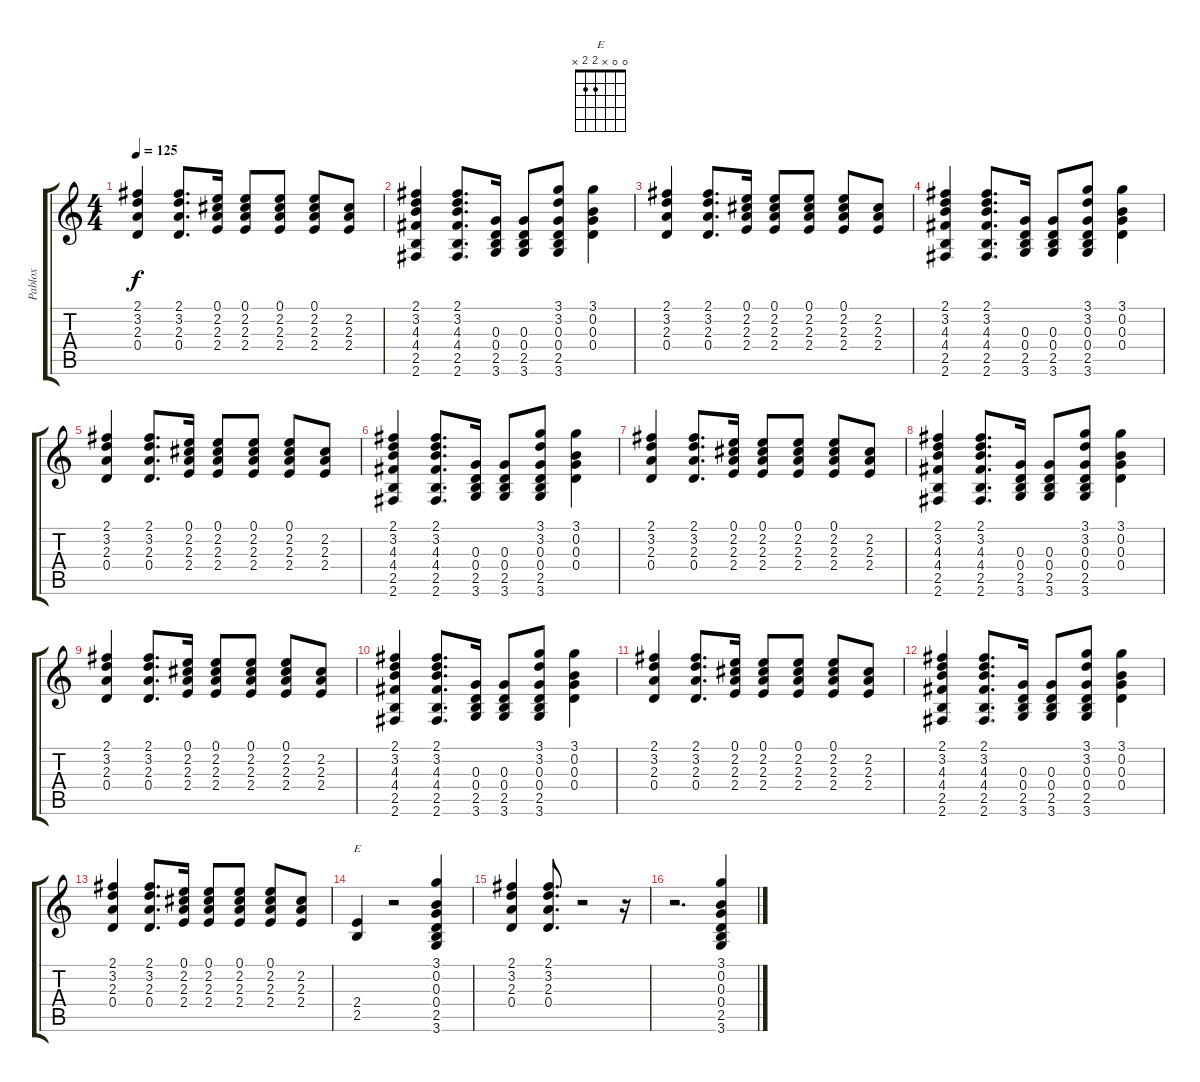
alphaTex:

\track ("Pablox" "Pablox") {instrument distortionguitar}
\staff {score tabs}
\tuning (E4 B3 G3 D3 A2 E2) {hide}
\chord ("E" 0 0 x 2 2 x)
\ts (4 4)
\tempo 125
\clef g2
\ks c
(2.1 3.2 2.3 0.4).4{dy f} (2.1 3.2 2.3 0.4).8{d} (0.1 2.2 2.3 2.4).16 (0.1 2.2 2.3 2.4).8 (0.1 2.2 2.3 2.4).8 (0.1 2.2 2.3 2.4).8 (2.2 2.3 2.4).8 |
(2.1 3.2 4.3 4.4 2.5 2.6).4 (2.1 3.2 4.3 4.4 2.5 2.6).8{d} (0.3 0.4 2.5 3.6).16 (0.3 0.4 2.5 3.6).8 (3.1 3.2 0.3 0.4 2.5 3.6).8 (3.1 0.2 0.3 0.4).4 |
(2.1 3.2 2.3 0.4).4 (2.1 3.2 2.3 0.4).8{d} (0.1 2.2 2.3 2.4).16 (0.1 2.2 2.3 2.4).8 (0.1 2.2 2.3 2.4).8 (0.1 2.2 2.3 2.4).8 (2.2 2.3 2.4).8 |
(2.1 3.2 4.3 4.4 2.5 2.6).4 (2.1 3.2 4.3 4.4 2.5 2.6).8{d} (0.3 0.4 2.5 3.6).16 (0.3 0.4 2.5 3.6).8 (3.1 3.2 0.3 0.4 2.5 3.6).8 (3.1 0.2 0.3 0.4).4 |
(2.1 3.2 2.3 0.4).4 (2.1 3.2 2.3 0.4).8{d} (0.1 2.2 2.3 2.4).16 (0.1 2.2 2.3 2.4).8 (0.1 2.2 2.3 2.4).8 (0.1 2.2 2.3 2.4).8 (2.2 2.3 2.4).8 |
(2.1 3.2 4.3 4.4 2.5 2.6).4 (2.1 3.2 4.3 4.4 2.5 2.6).8{d} (0.3 0.4 2.5 3.6).16 (0.3 0.4 2.5 3.6).8 (3.1 3.2 0.3 0.4 2.5 3.6).8 (3.1 0.2 0.3 0.4).4 |
(2.1 3.2 2.3 0.4).4 (2.1 3.2 2.3 0.4).8{d} (0.1 2.2 2.3 2.4).16 (0.1 2.2 2.3 2.4).8 (0.1 2.2 2.3 2.4).8 (0.1 2.2 2.3 2.4).8 (2.2 2.3 2.4).8 |
(2.1 3.2 4.3 4.4 2.5 2.6).4 (2.1 3.2 4.3 4.4 2.5 2.6).8{d} (0.3 0.4 2.5 3.6).16 (0.3 0.4 2.5 3.6).8 (3.1 3.2 0.3 0.4 2.5 3.6).8 (3.1 0.2 0.3 0.4).4 |
(2.1 3.2 2.3 0.4).4 (2.1 3.2 2.3 0.4).8{d} (0.1 2.2 2.3 2.4).16 (0.1 2.2 2.3 2.4).8 (0.1 2.2 2.3 2.4).8 (0.1 2.2 2.3 2.4).8 (2.2 2.3 2.4).8 |
(2.1 3.2 4.3 4.4 2.5 2.6).4 (2.1 3.2 4.3 4.4 2.5 2.6).8{d} (0.3 0.4 2.5 3.6).16 (0.3 0.4 2.5 3.6).8 (3.1 3.2 0.3 0.4 2.5 3.6).8 (3.1 0.2 0.3 0.4).4 |
(2.1 3.2 2.3 0.4).4 (2.1 3.2 2.3 0.4).8{d} (0.1 2.2 2.3 2.4).16 (0.1 2.2 2.3 2.4).8 (0.1 2.2 2.3 2.4).8 (0.1 2.2 2.3 2.4).8 (2.2 2.3 2.4).8 |
(2.1 3.2 4.3 4.4 2.5 2.6).4 (2.1 3.2 4.3 4.4 2.5 2.6).8{d} (0.3 0.4 2.5 3.6).16 (0.3 0.4 2.5 3.6).8 (3.1 3.2 0.3 0.4 2.5 3.6).8 (3.1 0.2 0.3 0.4).4 |
(2.1 3.2 2.3 0.4).4 (2.1 3.2 2.3 0.4).8{d} (0.1 2.2 2.3 2.4).16 (0.1 2.2 2.3 2.4).8 (0.1 2.2 2.3 2.4).8 (0.1 2.2 2.3 2.4).8 (2.2 2.3 2.4).8 |
(2.4 2.5).4{ch "E" volume 14} r.2 (3.1 0.2 0.3 0.4 2.5 3.6).4 |
(2.1 3.2 2.3 0.4).4 (2.1 3.2 2.3 0.4).8{d} r.2 r.16 |
r.2{d} (3.1 0.2 0.3 0.4 2.5 3.6).4
